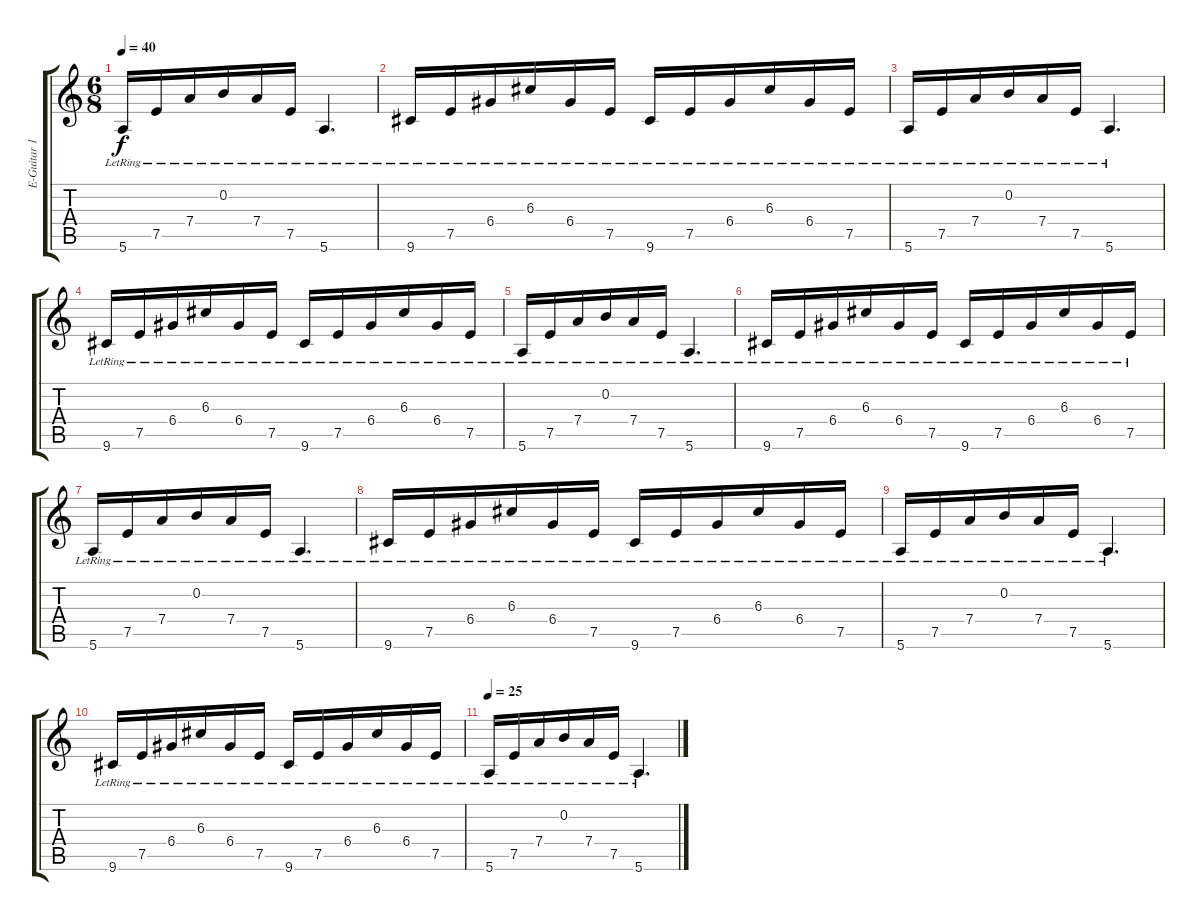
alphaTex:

\track ("E-Guitar 1" "E-Guitar 1") {instrument distortionguitar}
\staff {score tabs}
\tuning (E4 B3 G3 D3 A2 E2) {hide}
\ts (6 8)
\tempo 40
\clef g2
\ks c
5.6{lr}.16{dy f} 7.5{lr}.16 7.4{lr}.16 0.2{lr}.16 7.4{lr}.16 7.5{lr}.16 5.6{lr}.4{d} |
9.6{lr}.16 7.5{lr}.16 6.4{lr}.16 6.3{lr}.16 6.4{lr}.16 7.5{lr}.16 9.6{lr}.16 7.5{lr}.16 6.4{lr}.16 6.3{lr}.16 6.4{lr}.16 7.5{lr}.16 |
5.6{lr}.16 7.5{lr}.16 7.4{lr}.16 0.2{lr}.16 7.4{lr}.16 7.5{lr}.16 5.6{lr}.4{d} |
9.6{lr}.16 7.5{lr}.16 6.4{lr}.16 6.3{lr}.16 6.4{lr}.16 7.5{lr}.16 9.6{lr}.16 7.5{lr}.16 6.4{lr}.16 6.3{lr}.16 6.4{lr}.16 7.5{lr}.16 |
5.6{lr}.16 7.5{lr}.16 7.4{lr}.16 0.2{lr}.16 7.4{lr}.16 7.5{lr}.16 5.6{lr}.4{d} |
9.6{lr}.16 7.5{lr}.16 6.4{lr}.16 6.3{lr}.16 6.4{lr}.16 7.5{lr}.16 9.6{lr}.16 7.5{lr}.16 6.4{lr}.16 6.3{lr}.16 6.4{lr}.16 7.5{lr}.16 |
5.6{lr}.16 7.5{lr}.16 7.4{lr}.16 0.2{lr}.16 7.4{lr}.16 7.5{lr}.16 5.6{lr}.4{d} |
9.6{lr}.16 7.5{lr}.16 6.4{lr}.16 6.3{lr}.16 6.4{lr}.16 7.5{lr}.16 9.6{lr}.16 7.5{lr}.16 6.4{lr}.16 6.3{lr}.16 6.4{lr}.16 7.5{lr}.16 |
5.6{lr}.16 7.5{lr}.16 7.4{lr}.16 0.2{lr}.16 7.4{lr}.16 7.5{lr}.16 5.6{lr}.4{d} |
9.6{lr}.16 7.5{lr}.16 6.4{lr}.16 6.3{lr}.16 6.4{lr}.16 7.5{lr}.16 9.6{lr}.16 7.5{lr}.16 6.4{lr}.16 6.3{lr}.16 6.4{lr}.16 7.5{lr}.16 |
\tempo 25
5.6{lr}.16 7.5{lr}.16 7.4{lr}.16 0.2{lr}.16 7.4{lr}.16 7.5{lr}.16 5.6{lr}.4{d}
